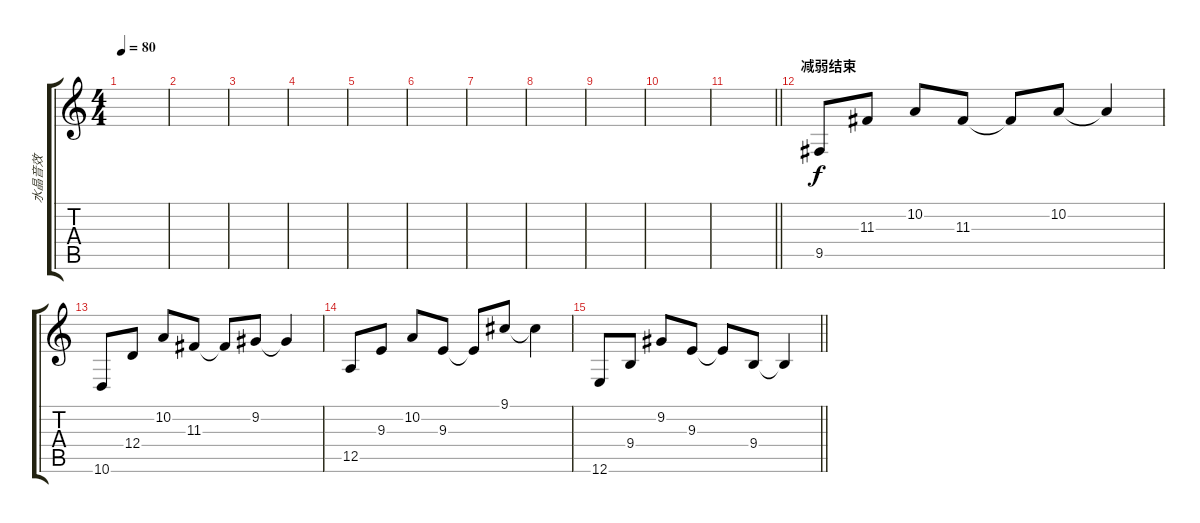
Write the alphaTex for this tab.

\track ("水晶音效" "水晶音效") {instrument pad1newage}
\staff {score tabs}
\tuning (E4 B3 G3 D3 A2 E2) {hide}
\ts (4 4)
\tempo 80
\clef g2
\ks c
|
|
|
|
|
|
|
|
|
|
\barLineRight lightlight
|
\section ("" "减弱结束")
9.5.8 11.3.8 10.2.8 11.3.8 11.3{t}.8 10.2.8 10.2{t}.4 |
10.6.8 12.4.8 10.2.8 11.3.8 11.3{t}.8 9.2.8 9.2{t}.4 |
12.5.8 9.3.8 10.2.8 9.3.8 9.3{t}.8 9.1.8{txt ""} 9.1{t}.4 |
\barLineRight lightlight
12.6.8 9.4.8 9.2.8 9.3.8 9.3{t}.8 9.4.8 9.4{t}.4
